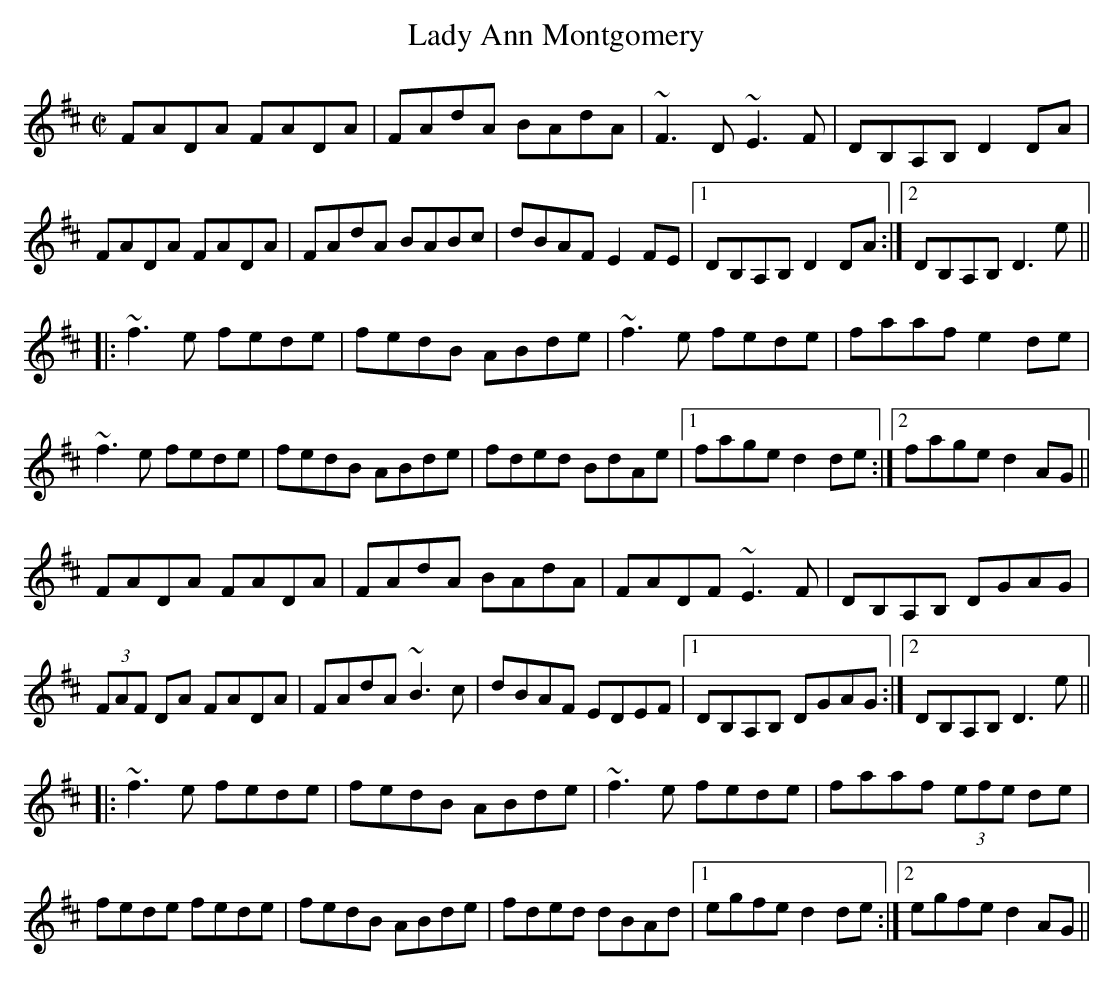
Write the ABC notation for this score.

X:1
T:Lady Ann Montgomery
M:C|
K:D
FADA FADA|FAdA BAdA|~F3D ~E3F|DB,A,B, D2DA|
FADA FADA|FAdA BABc|dBAF E2FE|1 DB,A,B, D2DA:|2 DB,A,B, D3e||
|:~f3e fede|fedB ABde|~f3e fede|faaf e2de|
~f3e fede|fedB ABde|fded BdAe|1 fage d2de:|2 fage d2AG||
FADA FADA|FAdA BAdA|FADF ~E3F|DB,A,B, DGAG|
(3FAF DA FADA|FAdA ~B3c|dBAF EDEF|1 DB,A,B, DGAG:|2 DB,A,B, D3e||
|:~f3e fede|fedB ABde|~f3e fede|faaf (3efe de|
fede fede|fedB ABde|fded dBAd|1 egfe d2de:|2 egfe d2AG||
